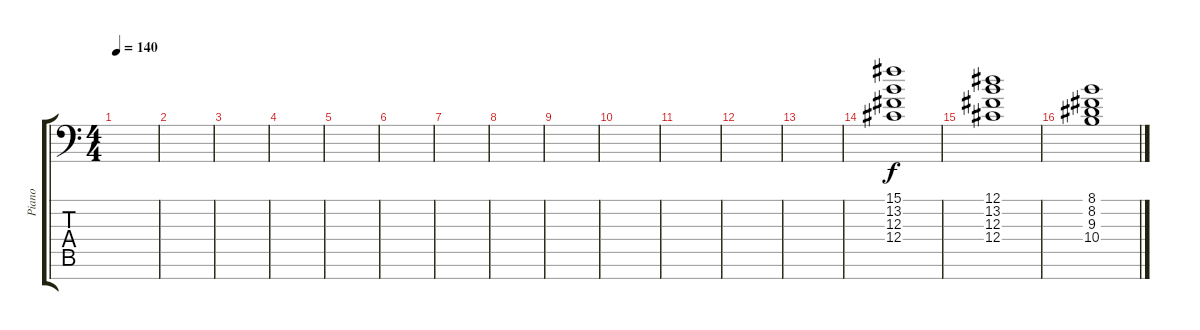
\track ("Piano" "Piano") {instrument acousticgrandpiano}
\staff {score tabs}
\tuning (Eb4 Bb3 Gb3 Db3 Ab2 Eb2 Ab1) {hide}
\ts (4 4)
\tempo 140
\clef f4
\ks c
|
|
|
|
|
|
|
|
|
|
|
|
|
(15.1 13.2 12.3 12.4).1 |
(12.1 13.2 12.3 12.4).1 |
(8.1 8.2 9.3 10.4).1
